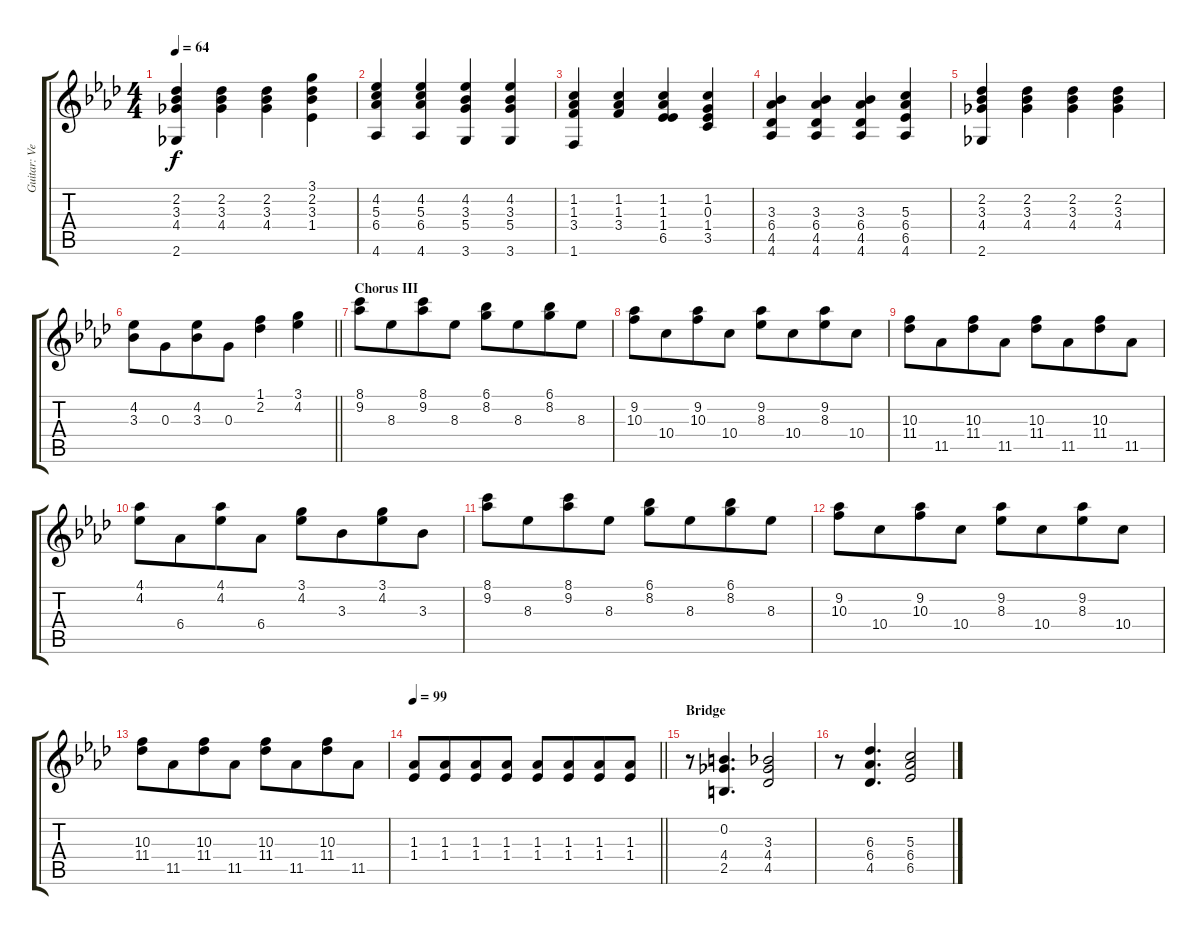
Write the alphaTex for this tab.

\track ("Guitar: Vernon" "Guitar: Ve") {instrument acousticguitarnylon}
\staff {score tabs}
\tuning (E4 B3 G3 D3 A2 E2) {hide}
\ts (4 4)
\tempo 64
\clef g2
\ks ab
(2.2 3.3 4.4 2.6).4{dy f} (2.2 3.3 4.4).4 (2.2 3.3 4.4).4 (3.1 2.2 3.3 1.4).4 |
(4.2 5.3 6.4 4.6).4 (4.2 5.3 6.4 4.6).4 (4.2 3.3 5.4 3.6).4 (4.2 3.3 5.4 3.6).4 |
(1.2 1.3 3.4 1.6).4 (1.2 1.3 3.4).4 (1.2 1.3 1.4 6.5).4 (1.2 0.3 1.4 3.5).4 |
(3.3 6.4 4.5 4.6).4 (3.3 6.4 4.5 4.6).4 (3.3 6.4 4.5 4.6).4 (5.3 6.4 6.5 4.6).4 |
(2.2 3.3 4.4 2.6).4 (2.2 3.3 4.4).4 (2.2 3.3 4.4).4 (2.2 3.3 4.4).4 |
\barLineRight lightlight
(4.2 3.3).8 0.3.8{beam merge} (4.2 3.3).8 0.3.8 (1.1 2.2).4 (3.1 4.2).4 |
\section ("" "Chorus III")
(8.1 9.2).8 8.3.8{beam merge} (8.1 9.2).8 8.3.8 (6.1 8.2).8 8.3.8{beam merge} (6.1 8.2).8 8.3.8 |
(9.2 10.3).8 10.4.8{beam merge} (9.2 10.3).8 10.4.8 (9.2 8.3).8 10.4.8{beam merge} (9.2 8.3).8 10.4.8 |
(10.3 11.4).8 11.5.8{beam merge} (10.3 11.4).8 11.5.8 (10.3 11.4).8 11.5.8{beam merge} (10.3 11.4).8 11.5.8 |
(4.1 4.2).8 6.4.8{beam merge} (4.1 4.2).8 6.4.8 (3.1 4.2).8 3.3.8{beam merge} (3.1 4.2).8 3.3.8 |
(8.1 9.2).8 8.3.8{beam merge} (8.1 9.2).8 8.3.8 (6.1 8.2).8 8.3.8{beam merge} (6.1 8.2).8 8.3.8 |
(9.2 10.3).8 10.4.8{beam merge} (9.2 10.3).8 10.4.8 (9.2 8.3).8 10.4.8{beam merge} (9.2 8.3).8 10.4.8 |
(10.3 11.4).8 11.5.8{beam merge} (10.3 11.4).8 11.5.8 (10.3 11.4).8 11.5.8{beam merge} (10.3 11.4).8 11.5.8 |
\tempo 99
\barLineRight lightlight
(1.3 1.4).8 (1.3 1.4).8{beam merge} (1.3 1.4).8 (1.3 1.4).8 (1.3 1.4).8 (1.3 1.4).8{beam merge} (1.3 1.4).8 (1.3 1.4).8 |
\section ("" "Bridge")
r.8 (0.2 4.4 2.5).4{d balance 7} (3.3 4.4 4.5).2 |
r.8 (6.3 6.4 4.5).4{d} (5.3 6.4 6.5).2
